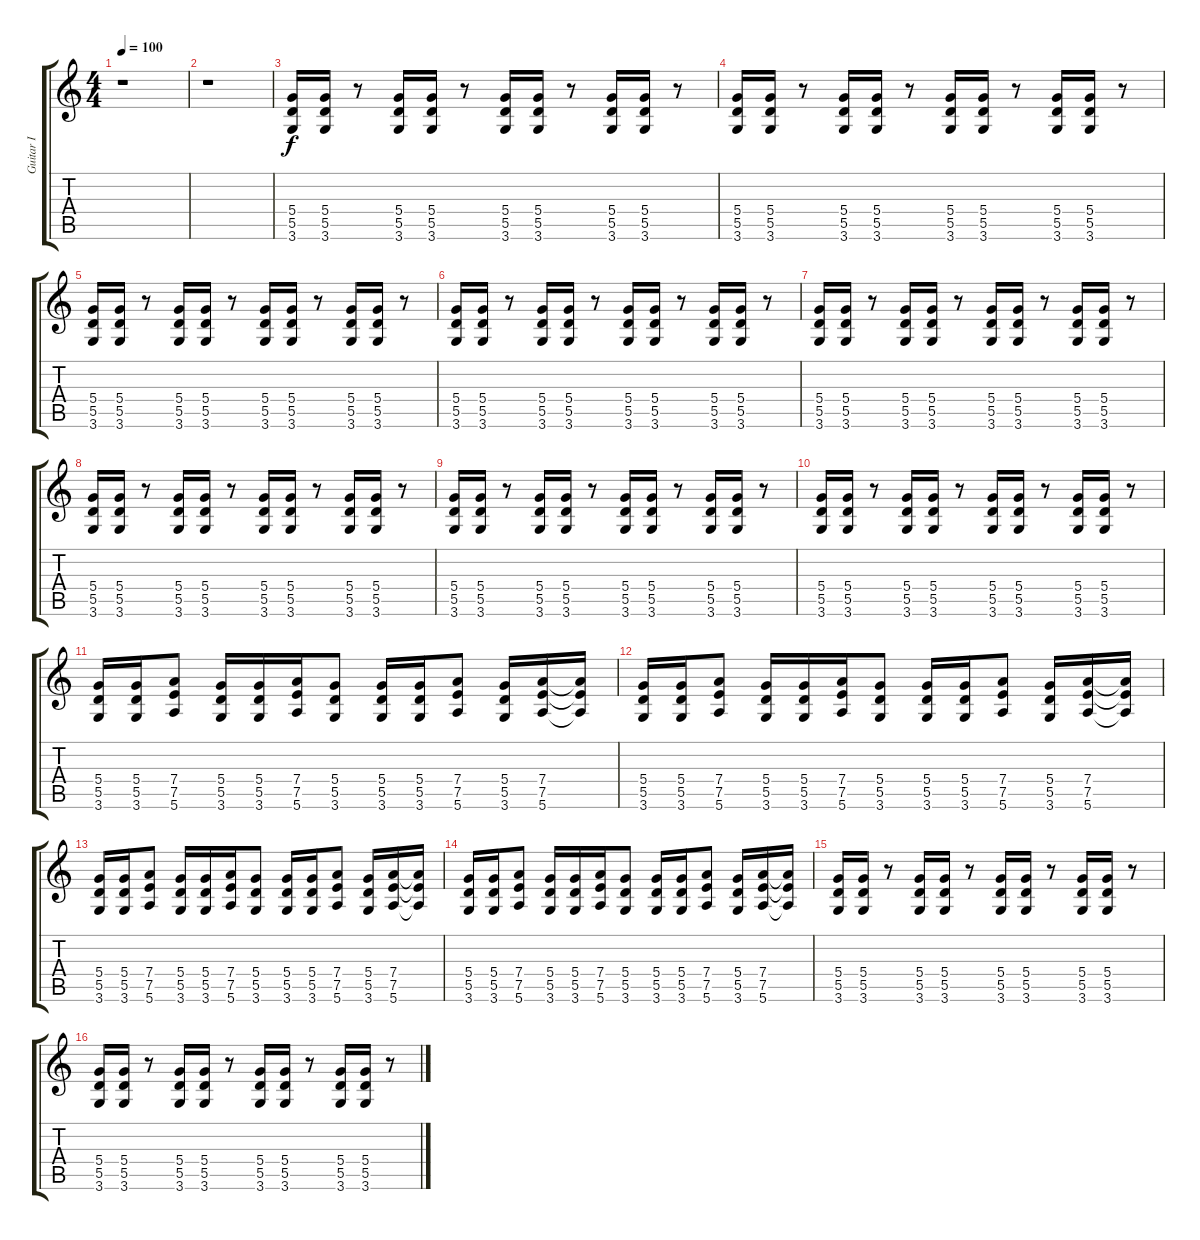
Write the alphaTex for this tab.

\track ("Guitar I" "Guitar I") {instrument distortionguitar}
\staff {score tabs}
\tuning (E4 B3 G3 D3 A2 E2) {hide}
\ts (4 4)
\tempo 100
\clef g2
\ks c
r.1{dy f instrument distortionguitar} |
r.1 |
(5.4 5.5 3.6).16 (5.4 5.5 3.6).16 r.8 (5.4 5.5 3.6).16 (5.4 5.5 3.6).16 r.8 (5.4 5.5 3.6).16 (5.4 5.5 3.6).16 r.8 (5.4 5.5 3.6).16 (5.4 5.5 3.6).16 r.8 |
(5.4 5.5 3.6).16 (5.4 5.5 3.6).16 r.8 (5.4 5.5 3.6).16 (5.4 5.5 3.6).16 r.8 (5.4 5.5 3.6).16 (5.4 5.5 3.6).16 r.8 (5.4 5.5 3.6).16 (5.4 5.5 3.6).16 r.8 |
(5.4 5.5 3.6).16 (5.4 5.5 3.6).16 r.8 (5.4 5.5 3.6).16 (5.4 5.5 3.6).16 r.8 (5.4 5.5 3.6).16 (5.4 5.5 3.6).16 r.8 (5.4 5.5 3.6).16 (5.4 5.5 3.6).16 r.8 |
(5.4 5.5 3.6).16 (5.4 5.5 3.6).16 r.8 (5.4 5.5 3.6).16 (5.4 5.5 3.6).16 r.8 (5.4 5.5 3.6).16 (5.4 5.5 3.6).16 r.8 (5.4 5.5 3.6).16 (5.4 5.5 3.6).16 r.8 |
(5.4 5.5 3.6).16 (5.4 5.5 3.6).16 r.8 (5.4 5.5 3.6).16 (5.4 5.5 3.6).16 r.8 (5.4 5.5 3.6).16 (5.4 5.5 3.6).16 r.8 (5.4 5.5 3.6).16 (5.4 5.5 3.6).16 r.8 |
(5.4 5.5 3.6).16 (5.4 5.5 3.6).16 r.8 (5.4 5.5 3.6).16 (5.4 5.5 3.6).16 r.8 (5.4 5.5 3.6).16 (5.4 5.5 3.6).16 r.8 (5.4 5.5 3.6).16 (5.4 5.5 3.6).16 r.8 |
(5.4 5.5 3.6).16 (5.4 5.5 3.6).16 r.8 (5.4 5.5 3.6).16 (5.4 5.5 3.6).16 r.8 (5.4 5.5 3.6).16 (5.4 5.5 3.6).16 r.8 (5.4 5.5 3.6).16 (5.4 5.5 3.6).16 r.8 |
(5.4 5.5 3.6).16 (5.4 5.5 3.6).16 r.8 (5.4 5.5 3.6).16 (5.4 5.5 3.6).16 r.8 (5.4 5.5 3.6).16 (5.4 5.5 3.6).16 r.8 (5.4 5.5 3.6).16 (5.4 5.5 3.6).16 r.8 |
(5.4 5.5 3.6).16 (5.4 5.5 3.6).16 (7.4 7.5 5.6).8 (5.4 5.5 3.6).16 (5.4 5.5 3.6).16 (7.4 7.5 5.6).16 (5.4 5.5 3.6).8 (5.4 5.5 3.6).16 (5.4 5.5 3.6).16 (7.4 7.5 5.6).8 (5.4 5.5 3.6).16 (7.4 7.5 5.6).16 (7.4{t} 7.5{t} 5.6{t}).16 |
(5.4 5.5 3.6).16 (5.4 5.5 3.6).16 (7.4 7.5 5.6).8 (5.4 5.5 3.6).16 (5.4 5.5 3.6).16 (7.4 7.5 5.6).16 (5.4 5.5 3.6).8 (5.4 5.5 3.6).16 (5.4 5.5 3.6).16 (7.4 7.5 5.6).8 (5.4 5.5 3.6).16 (7.4 7.5 5.6).16 (7.4{t} 7.5{t} 5.6{t}).16 |
(5.4 5.5 3.6).16 (5.4 5.5 3.6).16 (7.4 7.5 5.6).8 (5.4 5.5 3.6).16 (5.4 5.5 3.6).16 (7.4 7.5 5.6).16 (5.4 5.5 3.6).8 (5.4 5.5 3.6).16 (5.4 5.5 3.6).16 (7.4 7.5 5.6).8 (5.4 5.5 3.6).16 (7.4 7.5 5.6).16 (7.4{t} 7.5{t} 5.6{t}).16 |
(5.4 5.5 3.6).16 (5.4 5.5 3.6).16 (7.4 7.5 5.6).8 (5.4 5.5 3.6).16 (5.4 5.5 3.6).16 (7.4 7.5 5.6).16 (5.4 5.5 3.6).8 (5.4 5.5 3.6).16 (5.4 5.5 3.6).16 (7.4 7.5 5.6).8 (5.4 5.5 3.6).16 (7.4 7.5 5.6).16 (7.4{t} 7.5{t} 5.6{t}).16 |
(5.4 5.5 3.6).16 (5.4 5.5 3.6).16 r.8 (5.4 5.5 3.6).16 (5.4 5.5 3.6).16 r.8 (5.4 5.5 3.6).16 (5.4 5.5 3.6).16 r.8 (5.4 5.5 3.6).16 (5.4 5.5 3.6).16 r.8 |
(5.4 5.5 3.6).16 (5.4 5.5 3.6).16 r.8 (5.4 5.5 3.6).16 (5.4 5.5 3.6).16 r.8 (5.4 5.5 3.6).16 (5.4 5.5 3.6).16 r.8 (5.4 5.5 3.6).16 (5.4 5.5 3.6).16 r.8
